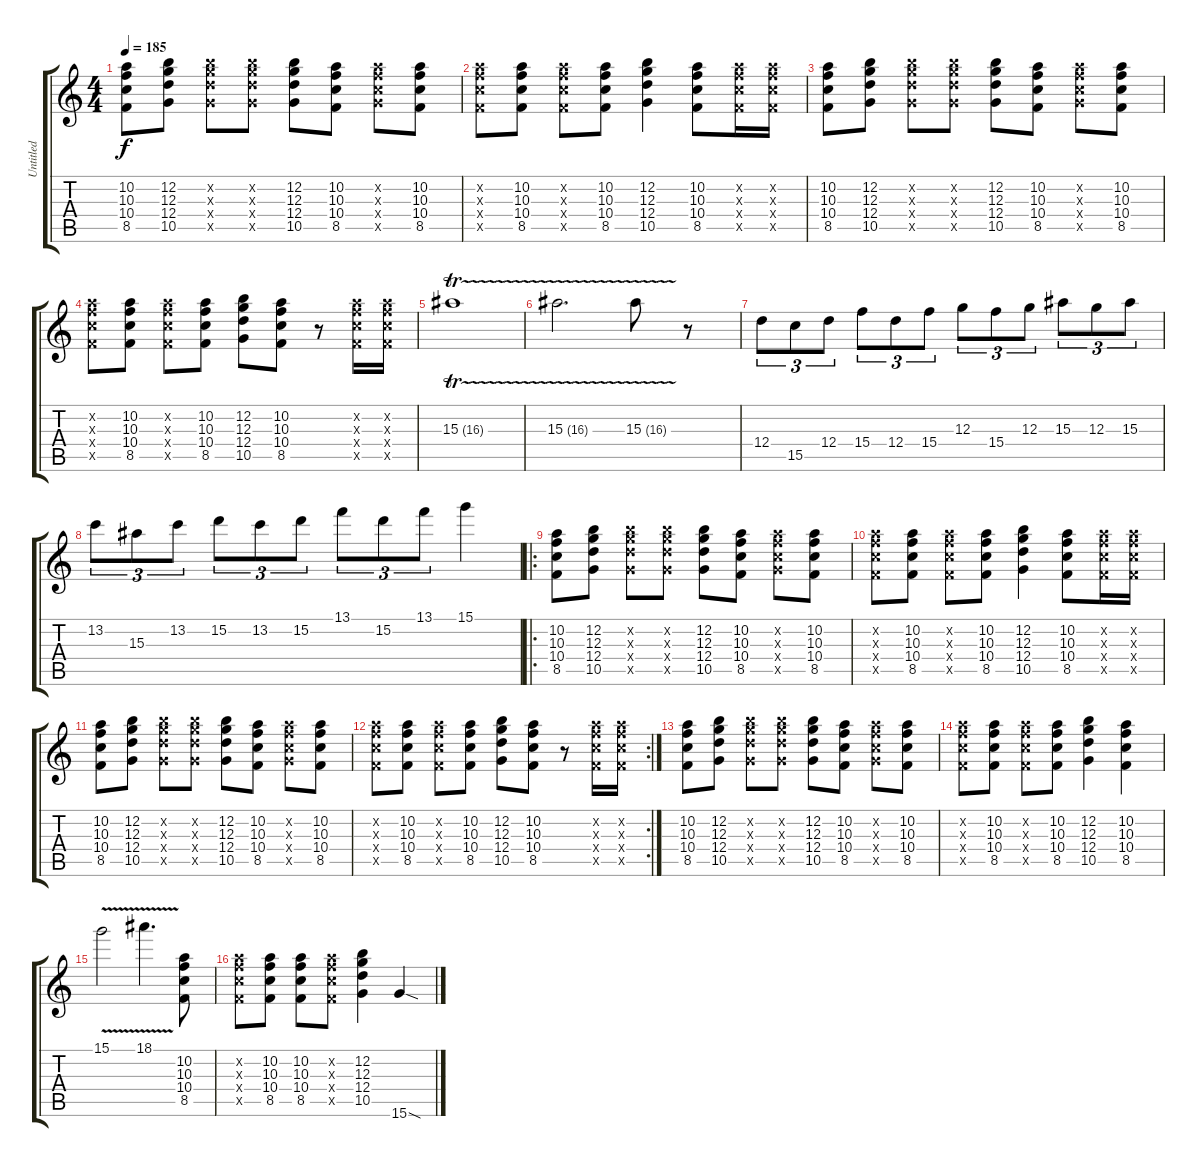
\track ("Untitled" "Untitled") {instrument overdrivenguitar}
\staff {score tabs}
\tuning (E4 B3 G3 D3 A2 E2) {hide}
\ts (4 4)
\tempo 185
\clef g2
\ks c
(10.2 10.3 10.4 8.5).8{dy f instrument overdrivenguitar} (12.2 12.3 12.4 10.5).8 (12.2{x} 12.3{x} 12.4{x} 10.5{x}).8 (12.2{x} 12.3{x} 12.4{x} 10.5{x}).8 (12.2 12.3 12.4 10.5).8 (10.2 10.3 10.4 8.5).8 (10.2{x} 10.3{x} 10.4{x} 10.5{x}).8 (10.2 10.3 10.4 8.5).8 |
(10.2{x} 10.3{x} 10.4{x} 8.5{x}).8 (10.2 10.3 10.4 8.5).8 (10.2{x} 10.3{x} 10.4{x} 8.5{x}).8 (10.2 10.3 10.4 8.5).8 (12.2 12.3 12.4 10.5).4 (10.2 10.3 10.4 8.5).8 (10.2{x} 10.3{x} 10.4{x} 8.5{x}).16 (10.2{x} 10.3{x} 10.4{x} 8.5{x}).16 |
(10.2 10.3 10.4 8.5).8 (12.2 12.3 12.4 10.5).8 (12.2{x} 12.3{x} 12.4{x} 10.5{x}).8 (12.2{x} 12.3{x} 12.4{x} 10.5{x}).8 (12.2 12.3 12.4 10.5).8 (10.2 10.3 10.4 8.5).8 (10.2{x} 10.3{x} 10.4{x} 10.5{x}).8 (10.2 10.3 10.4 8.5).8 |
(10.2{x} 10.3{x} 10.4{x} 8.5{x}).8 (10.2 10.3 10.4 8.5).8 (10.2{x} 10.3{x} 10.4{x} 8.5{x}).8 (10.2 10.3 10.4 8.5).8 (12.2 12.3 12.4 10.5).8 (10.2 10.3 10.4 8.5).8 r.8 (10.2{x} 10.3{x} 10.4{x} 8.5{x}).16 (10.2{x} 10.3{x} 10.4{x} 8.5{x}).16 |
15.3{tr (16 32)}.1 |
15.3{tr (16 32)}.2{d} 15.3{tr (16 32)}.8 r.8 |
12.4.8{tu (3 2)} 15.5.8{tu (3 2)} 12.4.8{tu (3 2)} 15.4.8{tu (3 2)} 12.4.8{tu (3 2)} 15.4.8{tu (3 2)} 12.3.8{tu (3 2)} 15.4.8{tu (3 2)} 12.3.8{tu (3 2)} 15.3.8{tu (3 2)} 12.3.8{tu (3 2)} 15.3.8{tu (3 2)} |
13.2.8{tu (3 2)} 15.3.8{tu (3 2)} 13.2.8{tu (3 2)} 15.2.8{tu (3 2)} 13.2.8{tu (3 2)} 15.2.8{tu (3 2)} 13.1.8{tu (3 2)} 15.2.8{tu (3 2)} 13.1.8{tu (3 2)} 15.1.4 |
\ro
(10.2 10.3 10.4 8.5).8 (12.2 12.3 12.4 10.5).8 (12.2{x} 12.3{x} 12.4{x} 10.5{x}).8 (12.2{x} 12.3{x} 12.4{x} 10.5{x}).8 (12.2 12.3 12.4 10.5).8 (10.2 10.3 10.4 8.5).8 (10.2{x} 10.3{x} 10.4{x} 10.5{x}).8 (10.2 10.3 10.4 8.5).8 |
(10.2{x} 10.3{x} 10.4{x} 8.5{x}).8 (10.2 10.3 10.4 8.5).8 (10.2{x} 10.3{x} 10.4{x} 8.5{x}).8 (10.2 10.3 10.4 8.5).8 (12.2 12.3 12.4 10.5).4 (10.2 10.3 10.4 8.5).8 (10.2{x} 10.3{x} 10.4{x} 8.5{x}).16 (10.2{x} 10.3{x} 10.4{x} 8.5{x}).16 |
(10.2 10.3 10.4 8.5).8 (12.2 12.3 12.4 10.5).8 (12.2{x} 12.3{x} 12.4{x} 10.5{x}).8 (12.2{x} 12.3{x} 12.4{x} 10.5{x}).8 (12.2 12.3 12.4 10.5).8 (10.2 10.3 10.4 8.5).8 (10.2{x} 10.3{x} 10.4{x} 10.5{x}).8 (10.2 10.3 10.4 8.5).8 |
\rc 2
(10.2{x} 10.3{x} 10.4{x} 8.5{x}).8 (10.2 10.3 10.4 8.5).8 (10.2{x} 10.3{x} 10.4{x} 8.5{x}).8 (10.2 10.3 10.4 8.5).8 (12.2 12.3 12.4 10.5).8 (10.2 10.3 10.4 8.5).8 r.8 (10.2{x} 10.3{x} 10.4{x} 8.5{x}).16 (10.2{x} 10.3{x} 10.4{x} 8.5{x}).16 |
(10.2 10.3 10.4 8.5).8 (12.2 12.3 12.4 10.5).8 (12.2{x} 12.3{x} 12.4{x} 10.5{x}).8 (12.2{x} 12.3{x} 12.4{x} 10.5{x}).8 (12.2 12.3 12.4 10.5).8 (10.2 10.3 10.4 8.5).8 (10.2{x} 10.3{x} 10.4{x} 10.5{x}).8 (10.2 10.3 10.4 8.5).8 |
(10.2{x} 10.3{x} 10.4{x} 8.5{x}).8 (10.2 10.3 10.4 8.5).8 (10.2{x} 10.3{x} 10.4{x} 8.5{x}).8 (10.2 10.3 10.4 8.5).8 (12.2 12.3 12.4 10.5).4 (10.2 10.3 10.4 8.5).4 |
15.1{v}.2 18.1{v}.4{d} (10.2 10.3 10.4 8.5).8 |
(10.2{x} 10.3{x} 10.4{x} 8.5{x}).8 (10.2 10.3 10.4 8.5).8 (10.2 10.3 10.4 8.5).8 (10.2{x} 10.3{x} 10.4{x} 8.5{x}).8 (12.2 12.3 12.4 10.5).4 15.6{sod}.4
